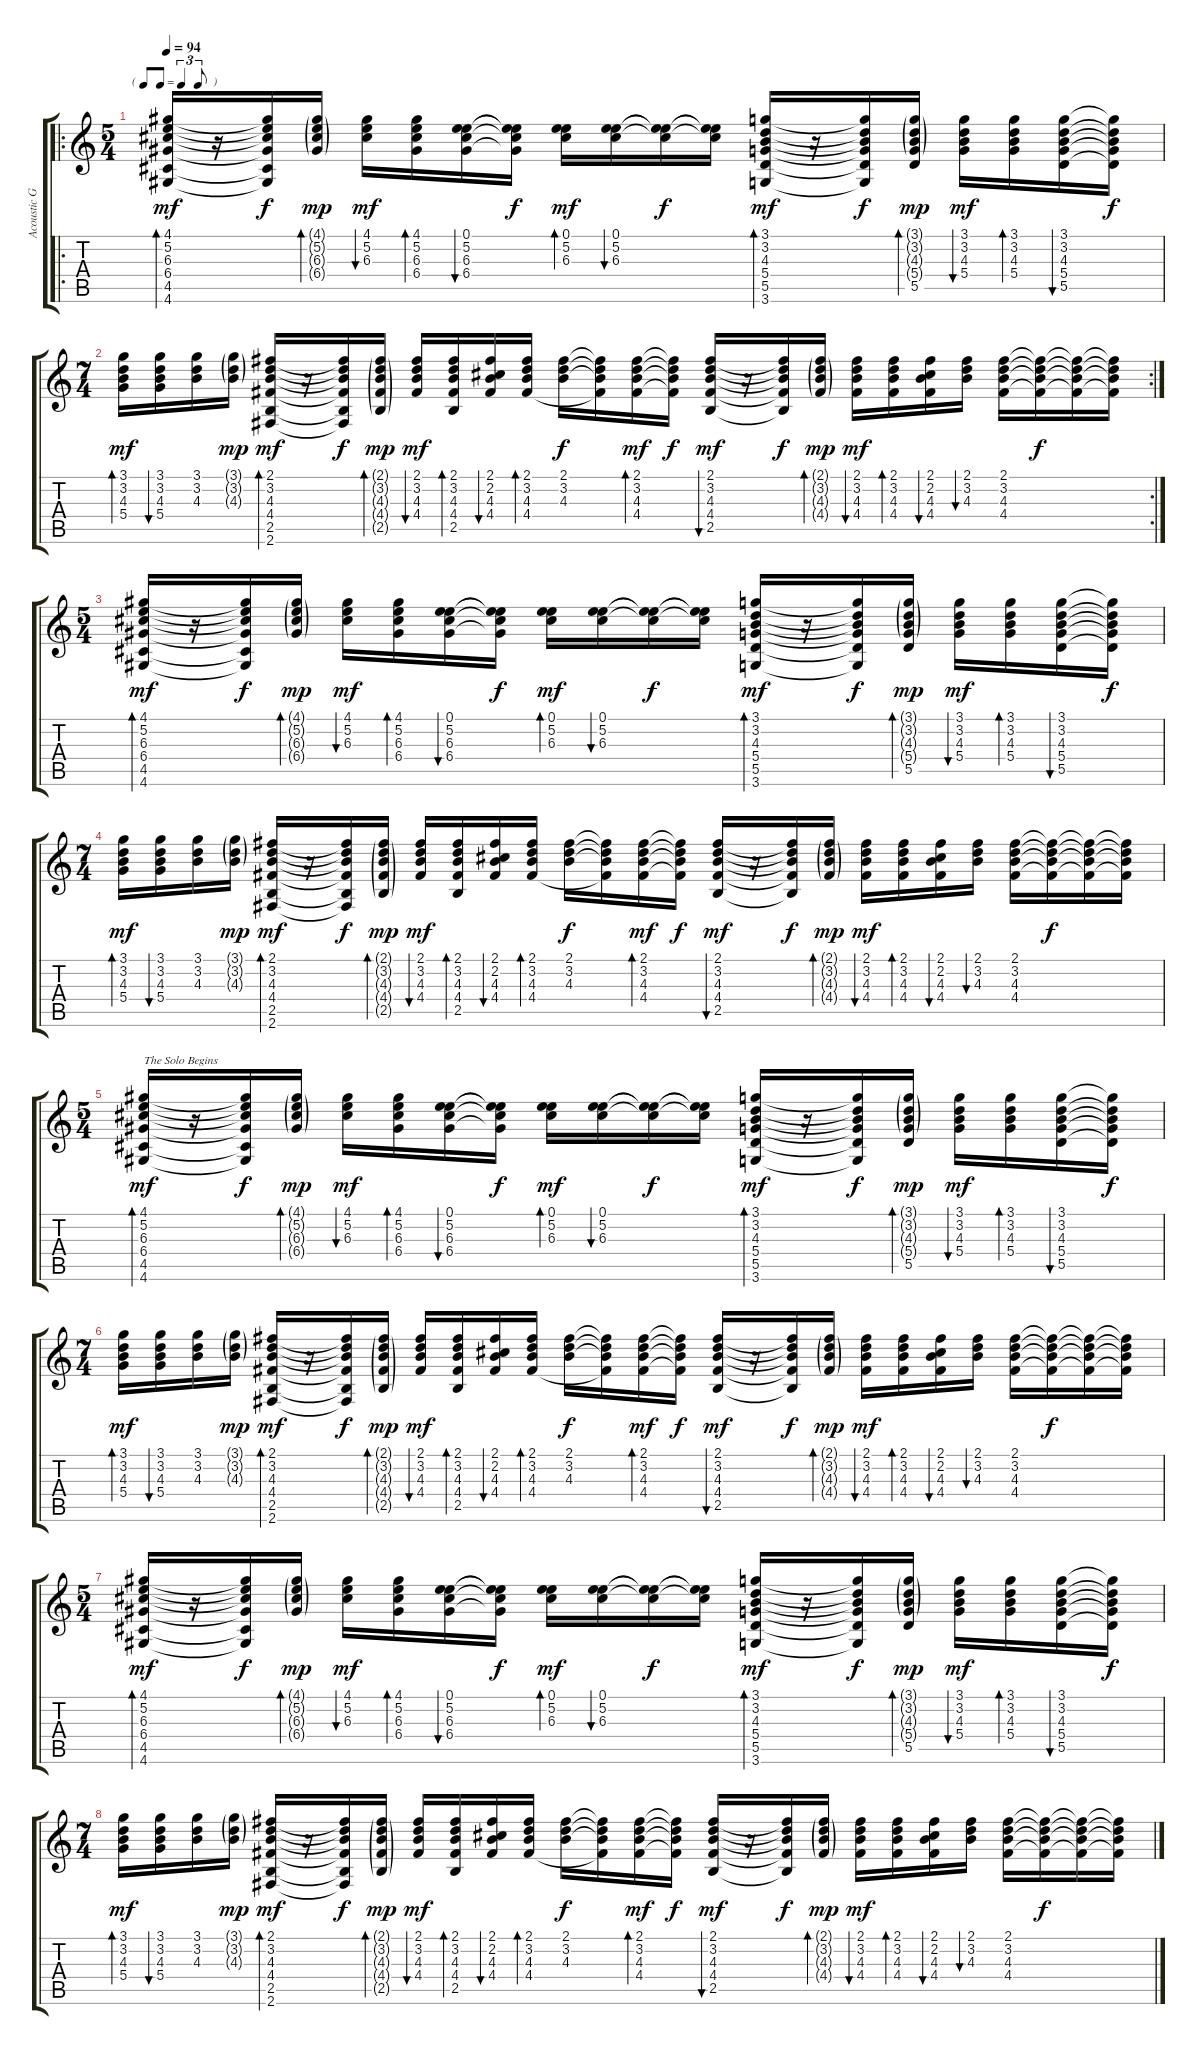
\track ("Acoustic Guitar" "Acoustic G") {instrument acousticguitarsteel}
\staff {score tabs}
\tuning (E4 B3 G3 D3 A2 E2) {hide}
\ro
\ts (5 4)
\tf triplet8th
\tempo 94
\clef g2
\ks c
(4.1 5.2 6.3 6.4 4.5 4.6).16{bd 30 dy mf} r.16 (4.1{t} 5.2{t} 6.3{t} 6.4{t} 4.5{t} 4.6{t}).16{dy f} (4.1{g} 5.2{g} 6.3{g} 6.4{g}).16{bd 30 dy mp} (4.1 5.2 6.3).16{bu 30 dy mf} (4.1 5.2 6.3 6.4).16{bd 30} (0.1 5.2 6.3 6.4).16{bu 30} (0.1{t} 5.2{t} 6.3{t} 6.4{t}).16{dy f} (0.1 5.2 6.3).16{bd 30 dy mf} (0.1 5.2 6.3).16{bu 30} (0.1{t} 5.2{t} 6.3{t}).16{dy f} (0.1{t} 5.2{t} 6.3{t}).16 (3.1 3.2 4.3 5.4 5.5 3.6).16{bd 30 dy mf} r.16 (3.1{t} 3.2{t} 4.3{t} 5.4{t} 5.5{t} 3.6{t}).16{dy f} (3.1{g} 3.2{g} 4.3{g} 5.4{g} 5.5).16{bd 30 dy mp} (3.1 3.2 4.3 5.4).16{bu 30 dy mf} (3.1 3.2 4.3 5.4).16{bd 30} (3.1 3.2 4.3 5.4 5.5).16{bu 30} (3.1{t} 3.2{t} 4.3{t} 5.4{t} 5.5{t}).16{dy f} |
\rc 2
\ts (7 4)
(3.1 3.2 4.3 5.4).16{bd 30 dy mf} (3.1 3.2 4.3 5.4).16{bu 30} (3.1 3.2 4.3).16 (3.1{g} 3.2{g} 4.3{g}).16{dy mp} (2.1 3.2 4.3 4.4 2.5 2.6).16{bd 30 dy mf} r.16 (2.1{t} 3.2{t} 4.3{t} 4.4{t} 2.5{t} 2.6{t}).16{dy f} (2.1{g} 3.2{g} 4.3{g} 4.4{g} 2.5{g}).16{bd 30 dy mp} (2.1 3.2 4.3 4.4).16{bu 30 dy mf} (2.1 3.2 4.3 4.4 2.5).16{bd 30} (2.1 2.2 4.3 4.4).16{bu 30} (2.1 3.2 4.3 4.4).16{bd 30} (2.1 3.2 4.3).16{dy f} (2.1{t} 3.2{t} 4.3{t} 4.4{t}).16 (2.1 3.2 4.3 4.4).16{bd 30 dy mf} (2.1{t} 3.2{t} 4.3{t} 4.4{t}).16{dy f} (2.1 3.2 4.3 4.4 2.5).16{bu 30 dy mf} r.16 (2.1{t} 3.2{t} 4.3{t} 4.4{t} 2.5{t}).16{dy f} (2.1{g} 3.2{g} 4.3{g} 4.4{g}).16{bd 30 dy mp} (2.1 3.2 4.3 4.4).16{bu 30 dy mf} (2.1 3.2 4.3 4.4).16{bd 30} (2.1 2.2 4.3 4.4).16{bu 30} (2.1 3.2 4.3).16{bu 30} (2.1 3.2 4.3 4.4).16 (2.1{t} 3.2{t} 4.3{t} 4.4{t}).16{dy f} (2.1{t} 3.2{t} 4.3{t} 4.4{t}).16 (2.1{t} 3.2{t} 4.3{t} 4.4{t}).16 |
\ts (5 4)
(4.1 5.2 6.3 6.4 4.5 4.6).16{bd 30 dy mf} r.16 (4.1{t} 5.2{t} 6.3{t} 6.4{t} 4.5{t} 4.6{t}).16{dy f} (4.1{g} 5.2{g} 6.3{g} 6.4{g}).16{bd 30 dy mp} (4.1 5.2 6.3).16{bu 30 dy mf} (4.1 5.2 6.3 6.4).16{bd 30} (0.1 5.2 6.3 6.4).16{bu 30} (0.1{t} 5.2{t} 6.3{t} 6.4{t}).16{dy f} (0.1 5.2 6.3).16{bd 30 dy mf} (0.1 5.2 6.3).16{bu 30} (0.1{t} 5.2{t} 6.3{t}).16{dy f} (0.1{t} 5.2{t} 6.3{t}).16 (3.1 3.2 4.3 5.4 5.5 3.6).16{bd 30 dy mf} r.16 (3.1{t} 3.2{t} 4.3{t} 5.4{t} 5.5{t} 3.6{t}).16{dy f} (3.1{g} 3.2{g} 4.3{g} 5.4{g} 5.5).16{bd 30 dy mp} (3.1 3.2 4.3 5.4).16{bu 30 dy mf} (3.1 3.2 4.3 5.4).16{bd 30} (3.1 3.2 4.3 5.4 5.5).16{bu 30} (3.1{t} 3.2{t} 4.3{t} 5.4{t} 5.5{t}).16{dy f} |
\ts (7 4)
(3.1 3.2 4.3 5.4).16{bd 30 dy mf} (3.1 3.2 4.3 5.4).16{bu 30} (3.1 3.2 4.3).16 (3.1{g} 3.2{g} 4.3{g}).16{dy mp} (2.1 3.2 4.3 4.4 2.5 2.6).16{bd 30 dy mf} r.16 (2.1{t} 3.2{t} 4.3{t} 4.4{t} 2.5{t} 2.6{t}).16{dy f} (2.1{g} 3.2{g} 4.3{g} 4.4{g} 2.5{g}).16{bd 30 dy mp} (2.1 3.2 4.3 4.4).16{bu 30 dy mf} (2.1 3.2 4.3 4.4 2.5).16{bd 30} (2.1 2.2 4.3 4.4).16{bu 30} (2.1 3.2 4.3 4.4).16{bd 30} (2.1 3.2 4.3).16{dy f} (2.1{t} 3.2{t} 4.3{t} 4.4{t}).16 (2.1 3.2 4.3 4.4).16{bd 30 dy mf} (2.1{t} 3.2{t} 4.3{t} 4.4{t}).16{dy f} (2.1 3.2 4.3 4.4 2.5).16{bu 30 dy mf} r.16 (2.1{t} 3.2{t} 4.3{t} 4.4{t} 2.5{t}).16{dy f} (2.1{g} 3.2{g} 4.3{g} 4.4{g}).16{bd 30 dy mp} (2.1 3.2 4.3 4.4).16{bu 30 dy mf} (2.1 3.2 4.3 4.4).16{bd 30} (2.1 2.2 4.3 4.4).16{bu 30} (2.1 3.2 4.3).16{bu 30} (2.1 3.2 4.3 4.4).16 (2.1{t} 3.2{t} 4.3{t} 4.4{t}).16{dy f} (2.1{t} 3.2{t} 4.3{t} 4.4{t}).16 (2.1{t} 3.2{t} 4.3{t} 4.4{t}).16 |
\ts (5 4)
(4.1 5.2 6.3 6.4 4.5 4.6).16{bd 30 txt "The Solo Begins" dy mf} r.16 (4.1{t} 5.2{t} 6.3{t} 6.4{t} 4.5{t} 4.6{t}).16{dy f} (4.1{g} 5.2{g} 6.3{g} 6.4{g}).16{bd 30 dy mp} (4.1 5.2 6.3).16{bu 30 dy mf} (4.1 5.2 6.3 6.4).16{bd 30} (0.1 5.2 6.3 6.4).16{bu 30} (0.1{t} 5.2{t} 6.3{t} 6.4{t}).16{dy f} (0.1 5.2 6.3).16{bd 30 dy mf} (0.1 5.2 6.3).16{bu 30} (0.1{t} 5.2{t} 6.3{t}).16{dy f} (0.1{t} 5.2{t} 6.3{t}).16 (3.1 3.2 4.3 5.4 5.5 3.6).16{bd 30 dy mf} r.16 (3.1{t} 3.2{t} 4.3{t} 5.4{t} 5.5{t} 3.6{t}).16{dy f} (3.1{g} 3.2{g} 4.3{g} 5.4{g} 5.5).16{bd 30 dy mp} (3.1 3.2 4.3 5.4).16{bu 30 dy mf} (3.1 3.2 4.3 5.4).16{bd 30} (3.1 3.2 4.3 5.4 5.5).16{bu 30} (3.1{t} 3.2{t} 4.3{t} 5.4{t} 5.5{t}).16{dy f} |
\ts (7 4)
(3.1 3.2 4.3 5.4).16{bd 30 dy mf} (3.1 3.2 4.3 5.4).16{bu 30} (3.1 3.2 4.3).16 (3.1{g} 3.2{g} 4.3{g}).16{dy mp} (2.1 3.2 4.3 4.4 2.5 2.6).16{bd 30 dy mf} r.16 (2.1{t} 3.2{t} 4.3{t} 4.4{t} 2.5{t} 2.6{t}).16{dy f} (2.1{g} 3.2{g} 4.3{g} 4.4{g} 2.5{g}).16{bd 30 dy mp} (2.1 3.2 4.3 4.4).16{bu 30 dy mf} (2.1 3.2 4.3 4.4 2.5).16{bd 30} (2.1 2.2 4.3 4.4).16{bu 30} (2.1 3.2 4.3 4.4).16{bd 30} (2.1 3.2 4.3).16{dy f} (2.1{t} 3.2{t} 4.3{t} 4.4{t}).16 (2.1 3.2 4.3 4.4).16{bd 30 dy mf} (2.1{t} 3.2{t} 4.3{t} 4.4{t}).16{dy f} (2.1 3.2 4.3 4.4 2.5).16{bu 30 dy mf} r.16 (2.1{t} 3.2{t} 4.3{t} 4.4{t} 2.5{t}).16{dy f} (2.1{g} 3.2{g} 4.3{g} 4.4{g}).16{bd 30 dy mp} (2.1 3.2 4.3 4.4).16{bu 30 dy mf} (2.1 3.2 4.3 4.4).16{bd 30} (2.1 2.2 4.3 4.4).16{bu 30} (2.1 3.2 4.3).16{bu 30} (2.1 3.2 4.3 4.4).16 (2.1{t} 3.2{t} 4.3{t} 4.4{t}).16{dy f} (2.1{t} 3.2{t} 4.3{t} 4.4{t}).16 (2.1{t} 3.2{t} 4.3{t} 4.4{t}).16 |
\ts (5 4)
(4.1 5.2 6.3 6.4 4.5 4.6).16{bd 30 dy mf} r.16 (4.1{t} 5.2{t} 6.3{t} 6.4{t} 4.5{t} 4.6{t}).16{dy f} (4.1{g} 5.2{g} 6.3{g} 6.4{g}).16{bd 30 dy mp} (4.1 5.2 6.3).16{bu 30 dy mf} (4.1 5.2 6.3 6.4).16{bd 30} (0.1 5.2 6.3 6.4).16{bu 30} (0.1{t} 5.2{t} 6.3{t} 6.4{t}).16{dy f} (0.1 5.2 6.3).16{bd 30 dy mf} (0.1 5.2 6.3).16{bu 30} (0.1{t} 5.2{t} 6.3{t}).16{dy f} (0.1{t} 5.2{t} 6.3{t}).16 (3.1 3.2 4.3 5.4 5.5 3.6).16{bd 30 dy mf} r.16 (3.1{t} 3.2{t} 4.3{t} 5.4{t} 5.5{t} 3.6{t}).16{dy f} (3.1{g} 3.2{g} 4.3{g} 5.4{g} 5.5).16{bd 30 dy mp} (3.1 3.2 4.3 5.4).16{bu 30 dy mf} (3.1 3.2 4.3 5.4).16{bd 30} (3.1 3.2 4.3 5.4 5.5).16{bu 30} (3.1{t} 3.2{t} 4.3{t} 5.4{t} 5.5{t}).16{dy f} |
\ts (7 4)
(3.1 3.2 4.3 5.4).16{bd 30 dy mf} (3.1 3.2 4.3 5.4).16{bu 30} (3.1 3.2 4.3).16 (3.1{g} 3.2{g} 4.3{g}).16{dy mp} (2.1 3.2 4.3 4.4 2.5 2.6).16{bd 30 dy mf} r.16 (2.1{t} 3.2{t} 4.3{t} 4.4{t} 2.5{t} 2.6{t}).16{dy f} (2.1{g} 3.2{g} 4.3{g} 4.4{g} 2.5{g}).16{bd 30 dy mp} (2.1 3.2 4.3 4.4).16{bu 30 dy mf} (2.1 3.2 4.3 4.4 2.5).16{bd 30} (2.1 2.2 4.3 4.4).16{bu 30} (2.1 3.2 4.3 4.4).16{bd 30} (2.1 3.2 4.3).16{dy f} (2.1{t} 3.2{t} 4.3{t} 4.4{t}).16 (2.1 3.2 4.3 4.4).16{bd 30 dy mf} (2.1{t} 3.2{t} 4.3{t} 4.4{t}).16{dy f} (2.1 3.2 4.3 4.4 2.5).16{bu 30 dy mf} r.16 (2.1{t} 3.2{t} 4.3{t} 4.4{t} 2.5{t}).16{dy f} (2.1{g} 3.2{g} 4.3{g} 4.4{g}).16{bd 30 dy mp} (2.1 3.2 4.3 4.4).16{bu 30 dy mf} (2.1 3.2 4.3 4.4).16{bd 30} (2.1 2.2 4.3 4.4).16{bu 30} (2.1 3.2 4.3).16{bu 30} (2.1 3.2 4.3 4.4).16 (2.1{t} 3.2{t} 4.3{t} 4.4{t}).16{dy f} (2.1{t} 3.2{t} 4.3{t} 4.4{t}).16 (2.1{t} 3.2{t} 4.3{t} 4.4{t}).16
